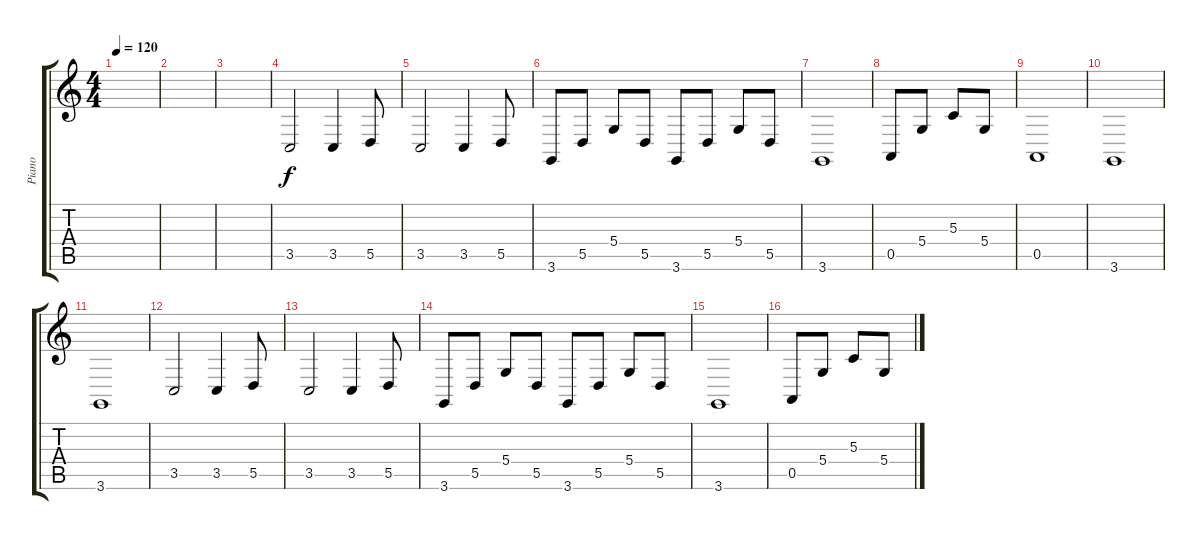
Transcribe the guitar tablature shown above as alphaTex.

\track ("Piano" "Piano") {instrument acousticgrandpiano}
\staff {score tabs}
\tuning (E4 B3 G3 D3 A2 E2) {hide}
\ts (4 4)
\tempo 120
\clef g2
\ks c
|
|
|
3.5.2{volume 12} 3.5.4 5.5.8 |
3.5.2 3.5.4 5.5.8 |
3.6.8 5.5.8 5.4.8 5.5.8 3.6.8 5.5.8 5.4.8 5.5.8 |
3.6.1 |
0.5.8 5.4.8 5.3.8 5.4.8 |
0.5.1 |
3.6.1 |
3.6.1 |
3.5.2 3.5.4 5.5.8 |
3.5.2 3.5.4 5.5.8 |
3.6.8 5.5.8 5.4.8 5.5.8 3.6.8 5.5.8 5.4.8 5.5.8 |
3.6.1 |
0.5.8 5.4.8 5.3.8 5.4.8
